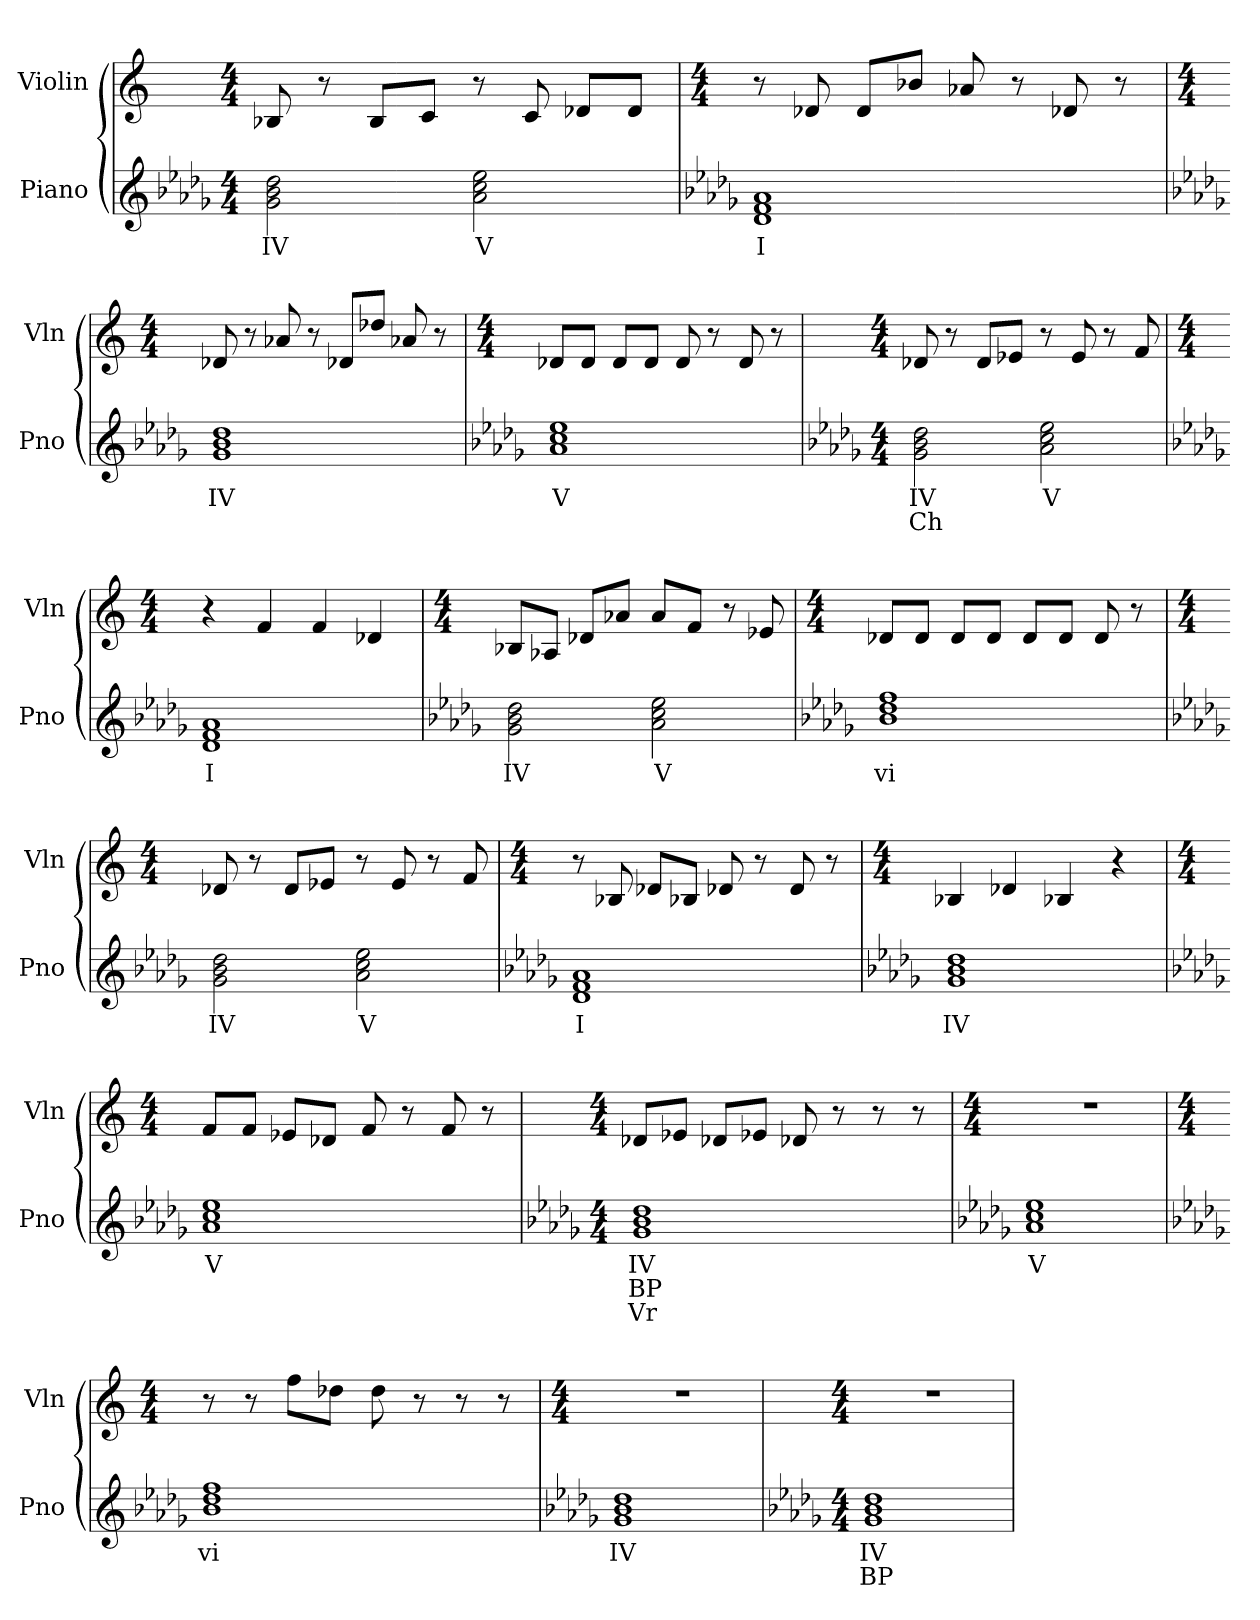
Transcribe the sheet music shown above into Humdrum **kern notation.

**kern	**text	**text	**text	**kern
*part2	*part2	*part2	*part2	*part1
*staff2	*staff2	*staff2	*staff2	*staff1
*I"Piano	*	*	*	*I"Violin
*I'Pno	*	*	*	*I'Vln
*k[b-e-a-d-g-]	*	*	*	*
*D-:	*	*	*	*
*M4/4	*	*	*	*M4/4
=	=	=	=	=
2g- 2b- 2dd-	IV	.	.	8B-X
.	.	.	.	8r
.	.	.	.	8B-L
.	.	.	.	8cJ
2a- 2cc 2ee-	V	.	.	8r
.	.	.	.	8c
.	.	.	.	8d-XL
.	.	.	.	8d-J
=	=	=	=	=
*k[b-e-a-d-g-]	*	*	*	*
*D-:	*	*	*	*
*	*	*	*	*M4/4
1d- 1f 1a-	I	.	.	8r
.	.	.	.	8d-X
.	.	.	.	8d-L
.	.	.	.	8b-XJ
.	.	.	.	8a-X
.	.	.	.	8r
.	.	.	.	8d-X
.	.	.	.	8r
=	=	=	=	=
*k[b-e-a-d-g-]	*	*	*	*
*D-:	*	*	*	*
*	*	*	*	*M4/4
1g- 1b- 1dd-	IV	.	.	8d-X
.	.	.	.	8r
.	.	.	.	8a-X
.	.	.	.	8r
.	.	.	.	8d-XL
.	.	.	.	8dd-XJ
.	.	.	.	8a-X
.	.	.	.	8r
=	=	=	=	=
*k[b-e-a-d-g-]	*	*	*	*
*D-:	*	*	*	*
*	*	*	*	*M4/4
1a- 1cc 1ee-	V	.	.	8d-XL
.	.	.	.	8d-J
.	.	.	.	8d-L
.	.	.	.	8d-J
.	.	.	.	8d-
.	.	.	.	8r
.	.	.	.	8d-
.	.	.	.	8r
=	=	=	=	=
*k[b-e-a-d-g-]	*	*	*	*
*D-:	*	*	*	*
*M4/4	*	*	*	*M4/4
2g- 2b- 2dd-	IV	Ch	.	8d-X
.	.	.	.	8r
.	.	.	.	8d-L
.	.	.	.	8e-XJ
2a- 2cc 2ee-	V	.	.	8r
.	.	.	.	8e-
.	.	.	.	8r
.	.	.	.	8f
=	=	=	=	=
*k[b-e-a-d-g-]	*	*	*	*
*D-:	*	*	*	*
*	*	*	*	*M4/4
1d- 1f 1a-	I	.	.	4r
.	.	.	.	4f
.	.	.	.	4f
.	.	.	.	4d-X
=	=	=	=	=
*k[b-e-a-d-g-]	*	*	*	*
*D-:	*	*	*	*
*	*	*	*	*M4/4
2g- 2b- 2dd-	IV	.	.	8B-XL
.	.	.	.	8A-XJ
.	.	.	.	8d-XL
.	.	.	.	8a-XJ
2a- 2cc 2ee-	V	.	.	8a-L
.	.	.	.	8fJ
.	.	.	.	8r
.	.	.	.	8e-X
=	=	=	=	=
*k[b-e-a-d-g-]	*	*	*	*
*D-:	*	*	*	*
*	*	*	*	*M4/4
1b- 1dd- 1ff	vi	.	.	8d-XL
.	.	.	.	8d-J
.	.	.	.	8d-L
.	.	.	.	8d-J
.	.	.	.	8d-L
.	.	.	.	8d-J
.	.	.	.	8d-
.	.	.	.	8r
=	=	=	=	=
*k[b-e-a-d-g-]	*	*	*	*
*D-:	*	*	*	*
*	*	*	*	*M4/4
2g- 2b- 2dd-	IV	.	.	8d-X
.	.	.	.	8r
.	.	.	.	8d-L
.	.	.	.	8e-XJ
2a- 2cc 2ee-	V	.	.	8r
.	.	.	.	8e-
.	.	.	.	8r
.	.	.	.	8f
=	=	=	=	=
*k[b-e-a-d-g-]	*	*	*	*
*D-:	*	*	*	*
*	*	*	*	*M4/4
1d- 1f 1a-	I	.	.	8r
.	.	.	.	8B-X
.	.	.	.	8d-XL
.	.	.	.	8B-XJ
.	.	.	.	8d-X
.	.	.	.	8r
.	.	.	.	8d-
.	.	.	.	8r
=	=	=	=	=
*k[b-e-a-d-g-]	*	*	*	*
*D-:	*	*	*	*
*	*	*	*	*M4/4
1g- 1b- 1dd-	IV	.	.	4B-X
.	.	.	.	4d-X
.	.	.	.	4B-X
.	.	.	.	4r
=	=	=	=	=
*k[b-e-a-d-g-]	*	*	*	*
*D-:	*	*	*	*
*	*	*	*	*M4/4
1a- 1cc 1ee-	V	.	.	8fL
.	.	.	.	8fJ
.	.	.	.	8e-XL
.	.	.	.	8d-XJ
.	.	.	.	8f
.	.	.	.	8r
.	.	.	.	8f
.	.	.	.	8r
=	=	=	=	=
*k[b-e-a-d-g-]	*	*	*	*
*D-:	*	*	*	*
*M4/4	*	*	*	*M4/4
1g- 1b- 1dd-	IV	BP	Vr	8d-XL
.	.	.	.	8e-XJ
.	.	.	.	8d-XL
.	.	.	.	8e-XJ
.	.	.	.	8d-X
.	.	.	.	8r
.	.	.	.	8r
.	.	.	.	8r
=	=	=	=	=
*k[b-e-a-d-g-]	*	*	*	*
*D-:	*	*	*	*
*	*	*	*	*M4/4
1a- 1cc 1ee-	V	.	.	1r
=	=	=	=	=
*k[b-e-a-d-g-]	*	*	*	*
*D-:	*	*	*	*
*	*	*	*	*M4/4
1b- 1dd- 1ff	vi	.	.	8r
.	.	.	.	8r
.	.	.	.	8ffL
.	.	.	.	8dd-XJ
.	.	.	.	8dd-
.	.	.	.	8r
.	.	.	.	8r
.	.	.	.	8r
=	=	=	=	=
*k[b-e-a-d-g-]	*	*	*	*
*D-:	*	*	*	*
*	*	*	*	*M4/4
1g- 1b- 1dd-	IV	.	.	1r
=	=	=	=	=
*k[b-e-a-d-g-]	*	*	*	*
*D-:	*	*	*	*
*M4/4	*	*	*	*M4/4
1g- 1b- 1dd-	IV	BP	.	1r
=	=	=	=	=
*-	*-	*-	*-	*-
